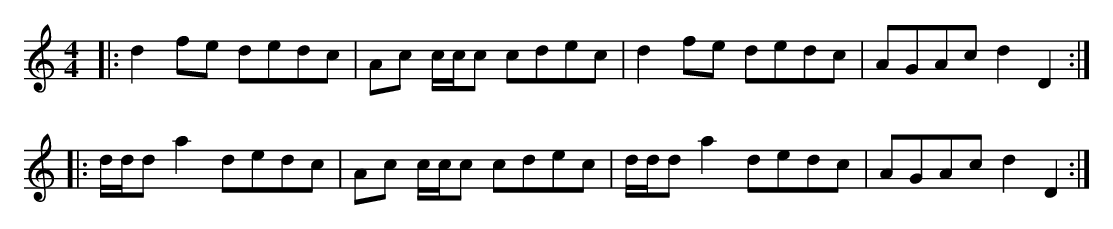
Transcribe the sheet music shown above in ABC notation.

X:1
M:4/4
K:Ddor
|:d2fe dedc|Ac c/c/c cdec|d2fe dedc|AGAc d2D2:|
|:d/d/d a2 dedc|Ac c/c/c cdec|d/d/d a2 dedc|AGAc d2D2:|
